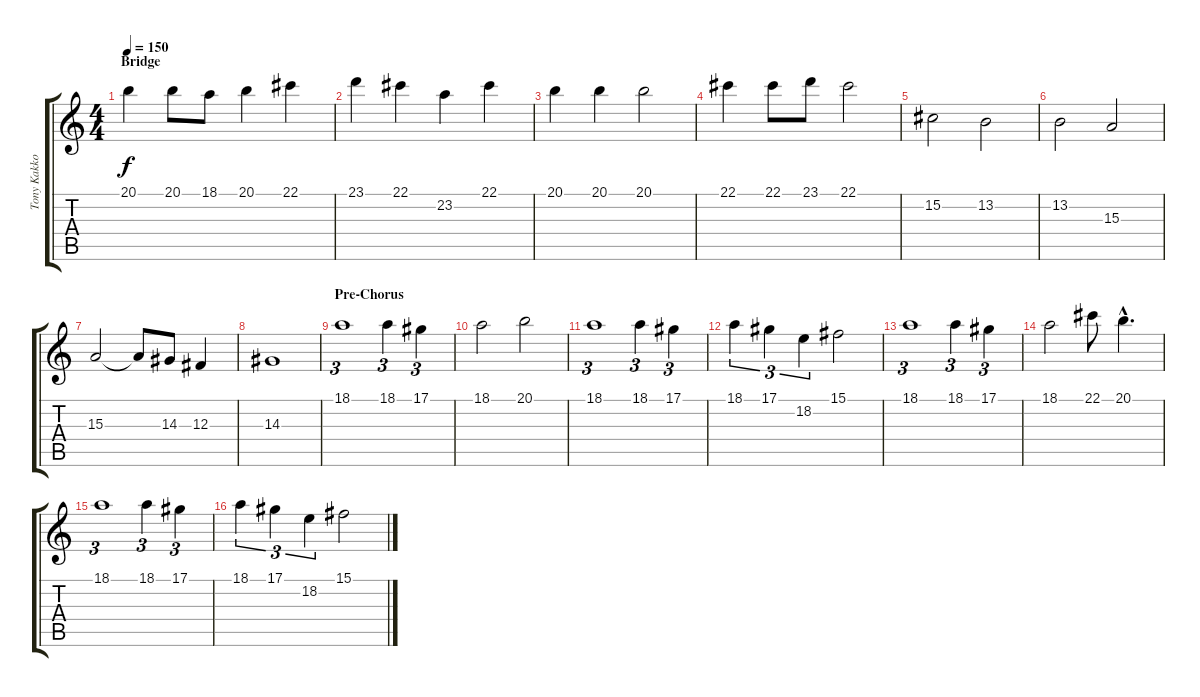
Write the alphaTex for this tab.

\track ("Tony Kakko - Vocals" "Tony Kakko") {instrument lead1square}
\staff {score tabs}
\tuning (Eb4 Bb3 Gb3 Db3 Ab2 Eb2) {hide}
\ts (4 4)
\section ("" "Bridge")
\tempo 150
\clef g2
\ks c
20.1.4{dy f} 20.1.8 18.1.8 20.1.4 22.1.4 |
23.1.4 22.1.4 23.2.4 22.1.4 |
20.1.4 20.1.4 20.1.2 |
22.1.4 22.1.8 23.1.8 22.1.2 |
15.2.2 13.2.2 |
13.2.2 15.3.2 |
15.3.2 15.3{t}.8 14.3.8 12.3.4 |
14.3.1 |
\section ("" "Pre-Chorus")
18.1.1{tu (3 2)} 18.1.4{tu (3 2)} 17.1.4{tu (3 2)} |
18.1.2 20.1.2 |
18.1.1{tu (3 2)} 18.1.4{tu (3 2)} 17.1.4{tu (3 2)} |
18.1.4{tu (3 2)} 17.1.4{tu (3 2)} 18.2.4{tu (3 2)} 15.1.2 |
18.1.1{tu (3 2)} 18.1.4{tu (3 2)} 17.1.4{tu (3 2)} |
18.1.2 22.1.8 20.1{hac}.4{d} |
18.1.1{tu (3 2)} 18.1.4{tu (3 2)} 17.1.4{tu (3 2)} |
18.1.4{tu (3 2)} 17.1.4{tu (3 2)} 18.2.4{tu (3 2)} 15.1.2
